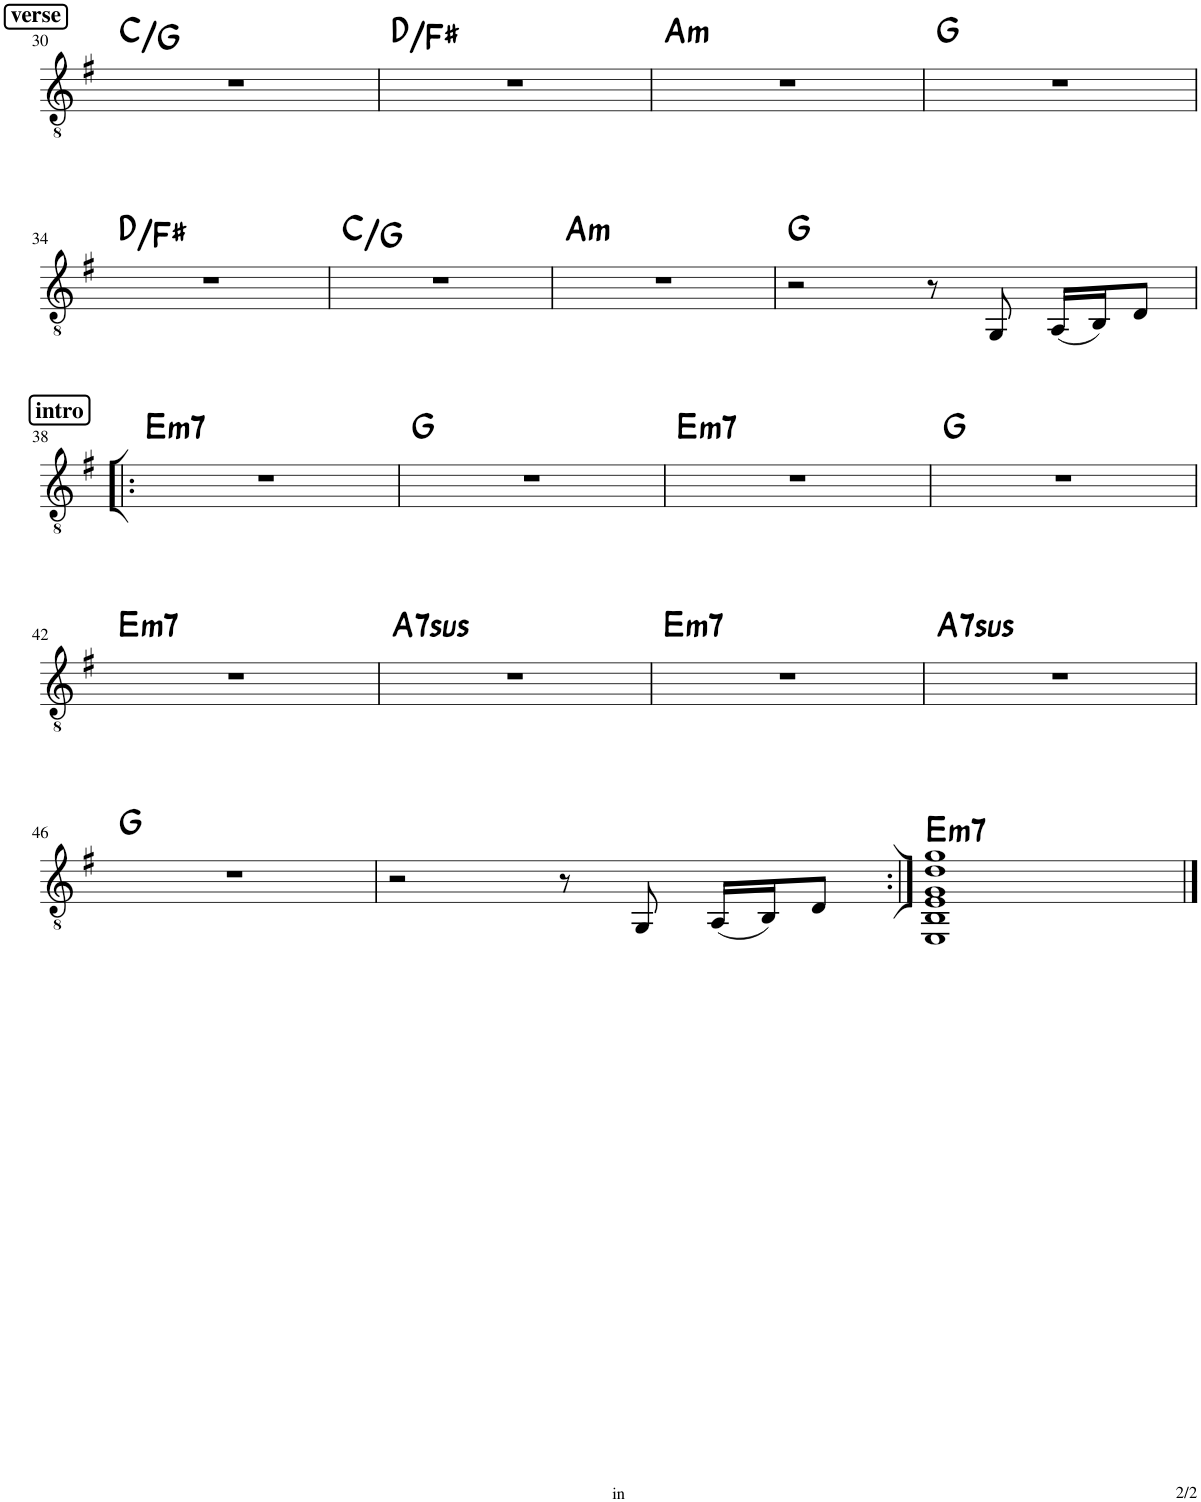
**kern	**harte
*part1	*part1
*staff1	*
*I"Classical Guitar	*
*I'Guit.	*
!!LO:PB:g=z
*clefGv2	*
*k[f#]	*
*M4/4	*
!!LO:REH:place=s1:a:B:cj:fs=11:t=verse
=30	=30
1r	C:maj/5
=31	=31
1r	D:maj/3
=32	=32
!	!LO:H:kt=m
1r	A:min
=33	=33
1r	G:maj
!!LO:LB:g=z
=34	=34
1r	D:maj/3
=35	=35
1r	C:maj/5
=36	=36
!	!LO:H:kt=m
1r	A:min
=37	=37
2r	G:maj
8r	.
8GG/	.
(16AA/LL	.
16BB/J)	.
8D/J	.
!!LO:LB:g=z
!!LO:REH:place=s1:a:B:cj:fs=11:t=intro
=38!|:	=38!|:
!	!LO:H:kt=m7
1r	E:min7
=39	=39
1r	G:maj
=40	=40
!	!LO:H:kt=m7
1r	E:min7
=41	=41
1r	G:maj
!!LO:LB:g=z
=42	=42
!	!LO:H:kt=m7
1r	E:min7
=43	=43
!	!LO:H:kt=7sus
1r	A:sus4(7)
=44	=44
!	!LO:H:kt=m7
1r	E:min7
=45	=45
!	!LO:H:kt=7sus
1r	A:sus4(7)
!!LO:LB:g=z
=46	=46
1r	G:maj
=47	=47
2r	.
8r	.
8GG/	.
(16AA/LL	.
16BB/J)	.
8D/J	.
=48:|!	=48:|!
!	!LO:H:kt=m7
1EE 1BB 1E 1G 1d 1g	E:min7
==	==
*-	*-
